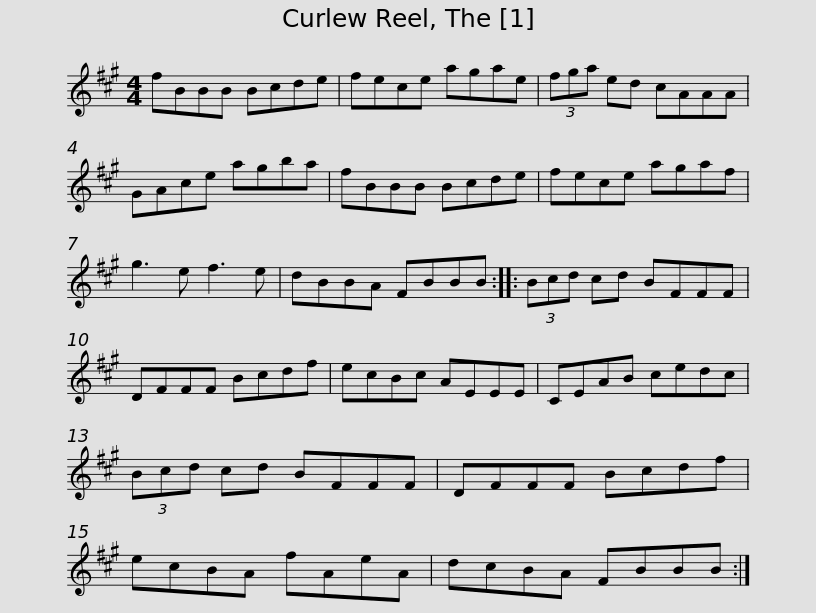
X:1
L:1/8
M:4/4
I:linebreak $
K:A
V:1 treble
V:1
 fBBB Bcde | fece agae | (3fga ed cAAA | GAce agba | fBBB Bcde |$ %5
 fece agaf | g3 e f3 e | dBBA FBBB :: (3Bcd cd BFFF | DFFF Bcdf |$ %10
 ecBc AEEE | CEAB cedc | (3Bcd cd BFFF | DFFF Bcdf | ecBA fAeA |$ %15
 dcBA FBBB :| %16
